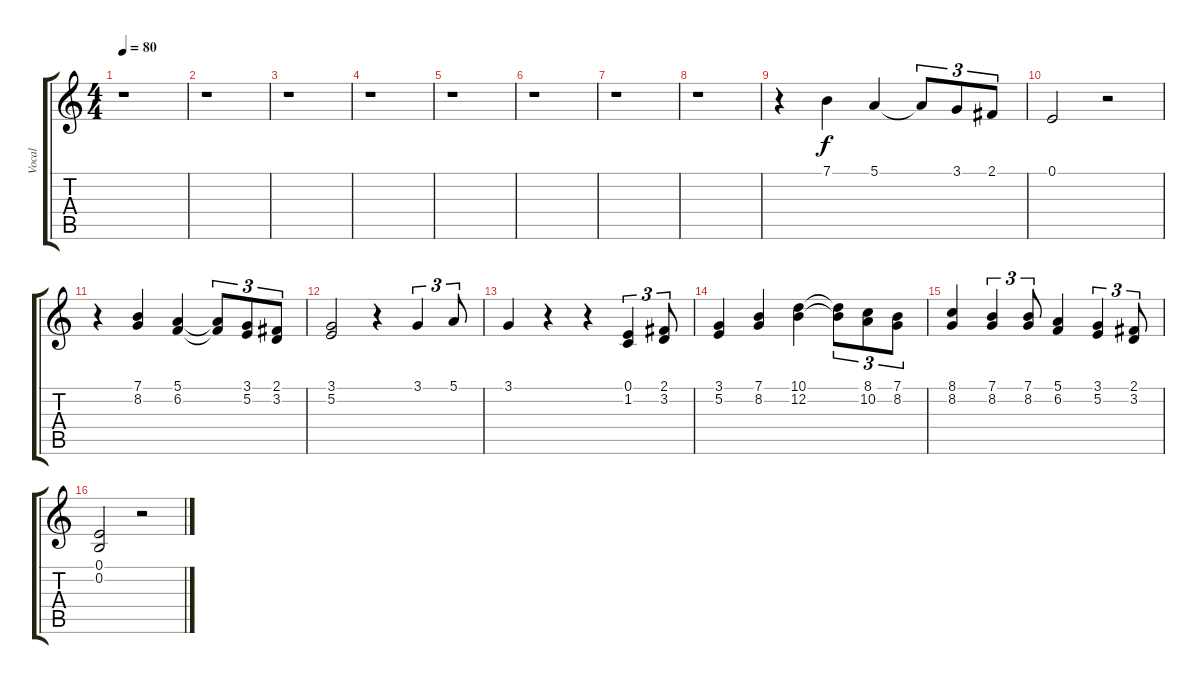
\track ("Vocal" "Vocal") {instrument flute}
\staff {score tabs}
\tuning (E4 B3 G3 D3 A2 E2) {hide}
\ts (4 4)
\tempo 80
\clef g2
\ks c
r.1{dy f} |
r.1 |
r.1 |
r.1 |
r.1 |
r.1 |
r.1 |
r.1 |
r.4 7.1.4 5.1.4 5.1{t}.8{tu (3 2)} 3.1.8{tu (3 2)} 2.1.8{tu (3 2)} |
0.1.2 r.2 |
r.4 (7.1 8.2).4 (5.1 6.2).4 (5.1{t} 6.2{t}).8{tu (3 2)} (3.1 5.2).8{tu (3 2)} (2.1 3.2).8{tu (3 2)} |
(3.1 5.2).2 r.4 3.1.4{tu (3 2)} 5.1.8{tu (3 2)} |
3.1.4 r.4 r.4 (0.1 1.2).4{tu (3 2)} (2.1 3.2).8{tu (3 2)} |
(3.1 5.2).4 (7.1 8.2).4 (10.1 12.2).4 (10.1{t} 12.2{t}).8{tu (3 2)} (8.1 10.2).8{tu (3 2)} (7.1 8.2).8{tu (3 2)} |
(8.1 8.2).4 (7.1 8.2).4{tu (3 2)} (7.1 8.2).8{tu (3 2)} (5.1 6.2).4 (3.1 5.2).4{tu (3 2)} (2.1 3.2).8{tu (3 2)} |
(0.1 0.2).2 r.2
